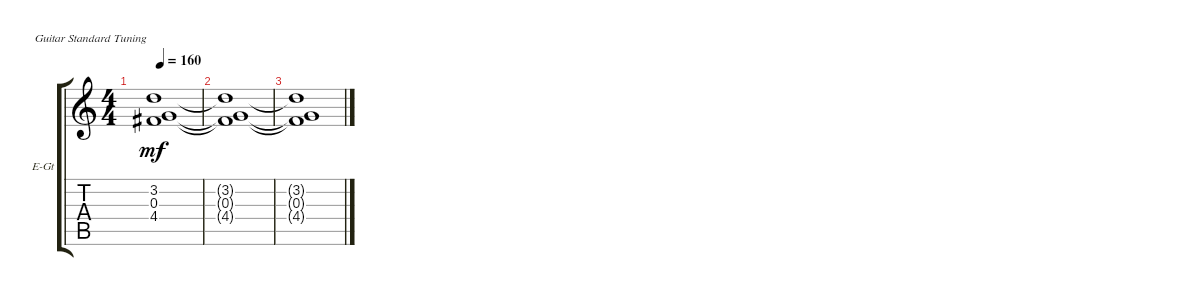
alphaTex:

\defaultSystemsLayout 4
\bracketExtendMode groupsimilarinstruments
\firstSystemTrackNameOrientation horizontal
\otherSystemsTrackNameOrientation horizontal
\track ("Guitar 2" "E-Gt") {instrument electricguitarclean}
\staff {score tabs}
\tuning (E4 B3 G3 D3 A2 E2)
\ts (4 4)
\tempo 160
\clef g2
\ks c
(3.2{t} 0.3{t} 4.4{t}).1{dy mf} |
(3.2{t} 0.3{t} 4.4{t}).1 |
(3.2{t} 0.3{t} 4.4{t}).1
